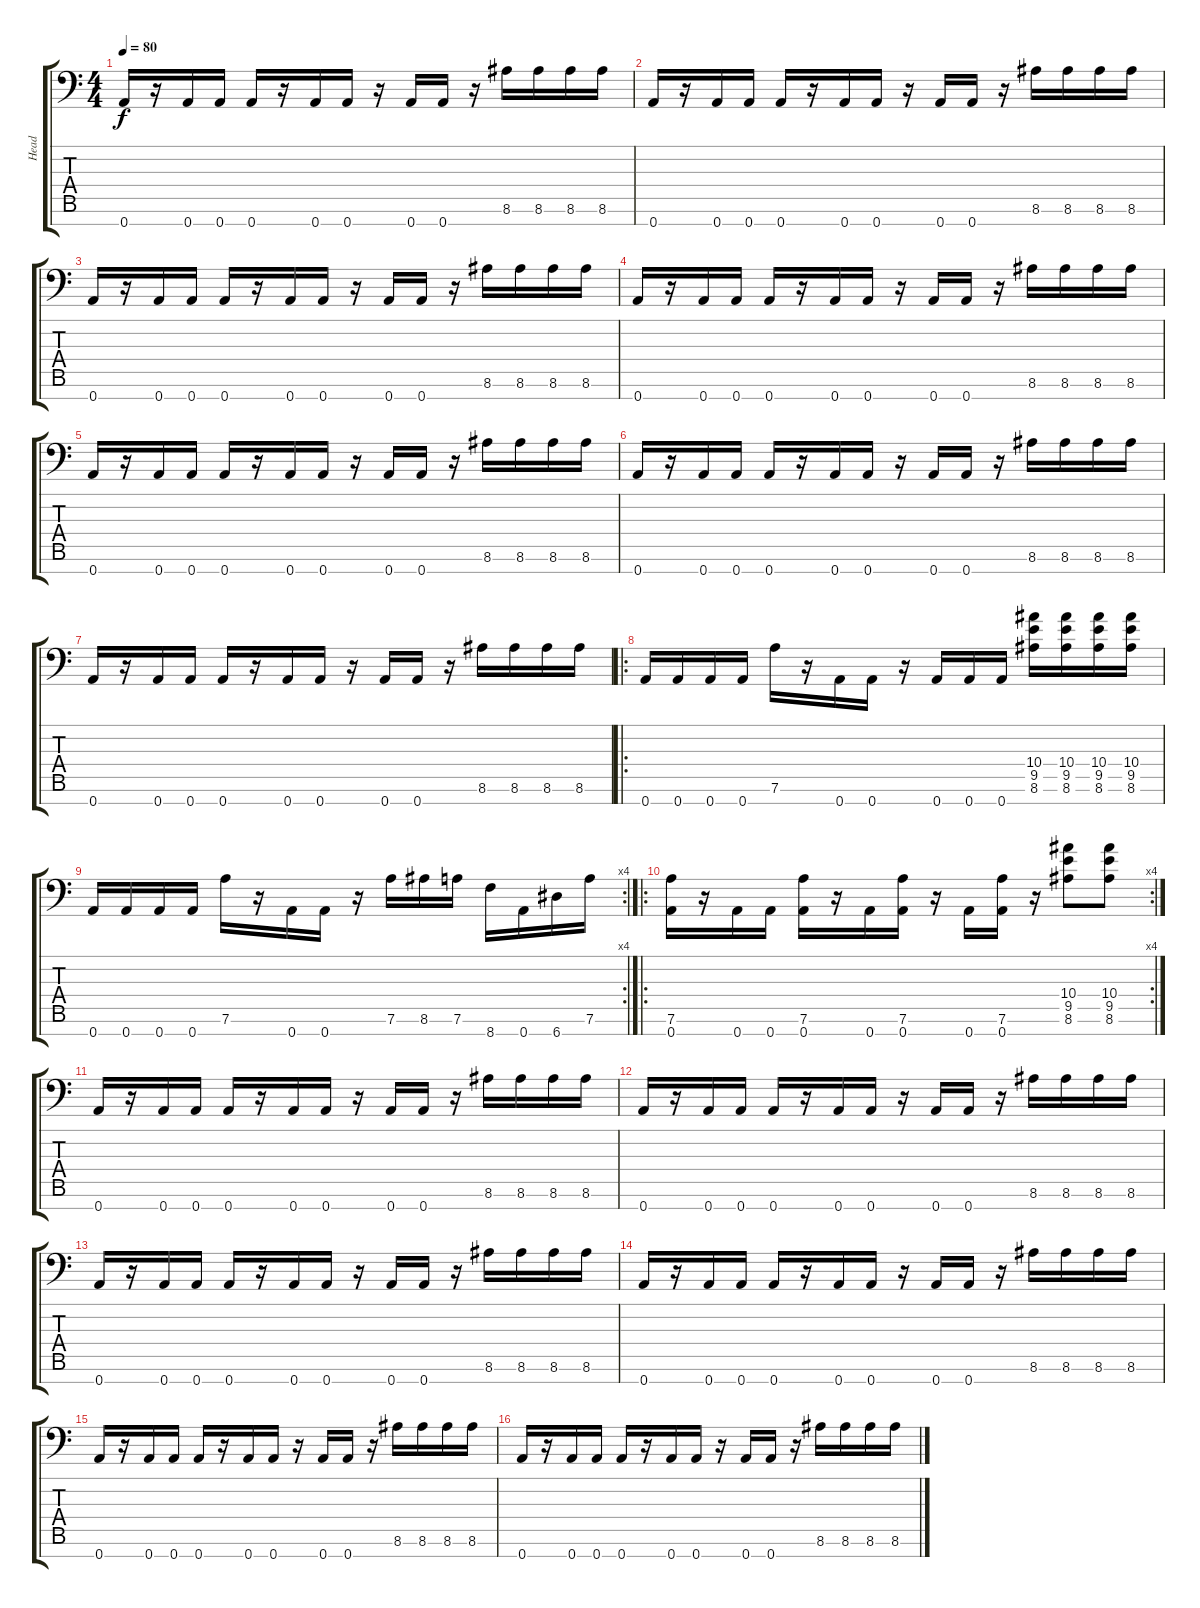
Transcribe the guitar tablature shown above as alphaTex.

\track ("Head" "Head") {instrument overdrivenguitar}
\staff {score tabs}
\tuning (D4 A3 F3 C3 G2 D2 A1) {hide}
\ts (4 4)
\tempo 80
\clef f4
\ks c
0.7.16{dy f} r.16 0.7.16 0.7.16 0.7.16 r.16 0.7.16 0.7.16 r.16 0.7.16 0.7.16 r.16 8.6.16 8.6.16 8.6.16 8.6.16 |
0.7.16 r.16 0.7.16 0.7.16 0.7.16 r.16 0.7.16 0.7.16 r.16 0.7.16 0.7.16 r.16 8.6.16 8.6.16 8.6.16 8.6.16 |
0.7.16 r.16 0.7.16 0.7.16 0.7.16 r.16 0.7.16 0.7.16 r.16 0.7.16 0.7.16 r.16 8.6.16 8.6.16 8.6.16 8.6.16 |
0.7.16{volume 8} r.16 0.7.16 0.7.16 0.7.16 r.16 0.7.16 0.7.16 r.16 0.7.16 0.7.16 r.16 8.6.16 8.6.16 8.6.16 8.6.16 |
0.7.16 r.16 0.7.16 0.7.16 0.7.16 r.16 0.7.16 0.7.16 r.16 0.7.16 0.7.16 r.16 8.6.16 8.6.16 8.6.16 8.6.16 |
0.7.16 r.16 0.7.16 0.7.16 0.7.16 r.16 0.7.16 0.7.16 r.16 0.7.16 0.7.16 r.16 8.6.16 8.6.16 8.6.16 8.6.16 |
0.7.16 r.16 0.7.16 0.7.16 0.7.16 r.16 0.7.16 0.7.16 r.16 0.7.16 0.7.16 r.16 8.6.16 8.6.16 8.6.16 8.6.16 |
\ro
0.7.16{volume 16 instrument overdrivenguitar} 0.7.16 0.7.16 0.7.16 7.6.16 r.16 0.7.16 0.7.16 r.16 0.7.16 0.7.16 0.7.16 (10.4 9.5 8.6).16 (10.4 9.5 8.6).16 (10.4 9.5 8.6).16 (10.4 9.5 8.6).16 |
\rc 4
0.7.16 0.7.16 0.7.16 0.7.16 7.6.16 r.16 0.7.16 0.7.16 r.16 7.6.16 8.6.16 7.6.16 8.7.16 0.7.16 6.7.16 7.6.16 |
\ro
\rc 4
(7.6 0.7).16 r.16 0.7.16 0.7.16 (7.6 0.7).16 r.16 0.7.16 (7.6 0.7).16 r.16 0.7.16 (7.6 0.7).16 r.16 (10.4 9.5 8.6).8 (10.4 9.5 8.6).8 |
0.7.16{volume 8} r.16 0.7.16 0.7.16 0.7.16 r.16 0.7.16 0.7.16 r.16 0.7.16 0.7.16 r.16 8.6.16 8.6.16 8.6.16 8.6.16 |
0.7.16 r.16 0.7.16 0.7.16 0.7.16 r.16 0.7.16 0.7.16 r.16 0.7.16 0.7.16 r.16 8.6.16 8.6.16 8.6.16 8.6.16 |
0.7.16 r.16 0.7.16 0.7.16 0.7.16 r.16 0.7.16 0.7.16 r.16 0.7.16 0.7.16 r.16 8.6.16 8.6.16 8.6.16 8.6.16 |
0.7.16 r.16 0.7.16 0.7.16 0.7.16 r.16 0.7.16 0.7.16 r.16 0.7.16 0.7.16 r.16 8.6.16 8.6.16 8.6.16 8.6.16 |
0.7.16{volume 8} r.16 0.7.16 0.7.16 0.7.16 r.16 0.7.16 0.7.16 r.16 0.7.16 0.7.16 r.16 8.6.16 8.6.16 8.6.16 8.6.16 |
0.7.16 r.16 0.7.16 0.7.16 0.7.16 r.16 0.7.16 0.7.16 r.16 0.7.16 0.7.16 r.16 8.6.16 8.6.16 8.6.16 8.6.16
